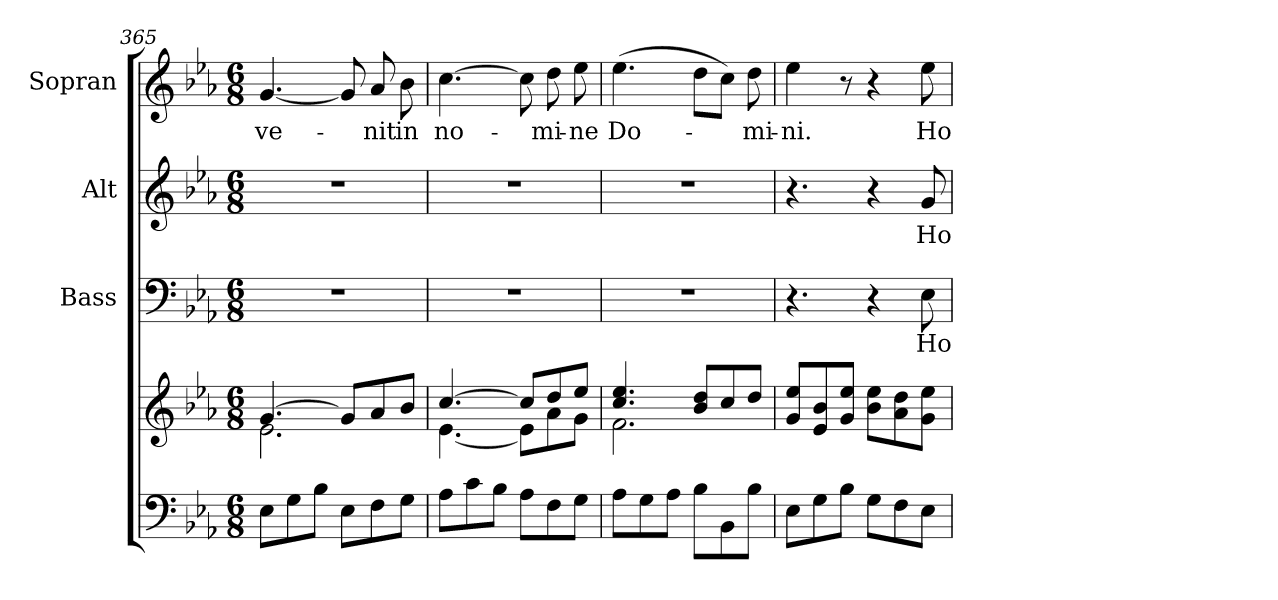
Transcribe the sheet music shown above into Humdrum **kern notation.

**kern	**kern	**kern	**text	**kern	**text	**kern	**text
*part4	*part4	*part3	*part3	*part2	*part2	*part1	*part1
*staff5	*staff4	*staff3	*staff3	*staff2	*staff2	*staff1	*staff1
*	*	*I"Bass	*	*I"Alt	*	*I"Sopran	*
*	*	*I'B.	*	*I'A.	*	*I'S.	*
!!LO:PB:g=z
*clefF4	*clefG2	*clefF4	*	*clefG2	*	*clefG2	*
*k[b-e-a-]	*k[b-e-a-]	*k[b-e-a-]	*	*k[b-e-a-]	*	*k[b-e-a-]	*
*E-:	*E-:	*E-:	*	*E-:	*	*E-:	*
*M6/8	*M6/8	*M6/8	*	*M6/8	*	*M6/8	*
=365	=365	=365	=365	=365	=365	=365	=365
*	*^	*	*	*	*	*	*
!	!	!	!	!	!	!	!	!LO:LY:b
8E-\L	[>4.g/	2.e-\	2.r	.	2.r	.	[4.g/	ve-
8G\	.	.	.	.	.	.	.	.
8B-\J	.	.	.	.	.	.	.	.
8E-\L	8g/L]	.	.	.	.	.	8g/]	.
!	!	!	!	!	!	!	!	!LO:LY:b
8F\	8a-/	.	.	.	.	.	8a-/	-nit
!	!	!	!	!	!	!	!	!LO:LY:b
8G\J	8b-/J	.	.	.	.	.	8b-\	in
=366	=366	=366	=366	=366	=366	=366	=366	=366
!	!	!	!	!	!	!	!	!LO:LY:b
8A-\L	[>4.cc/	[<4.e-\	2.r	.	2.r	.	[4.cc\	no-
8c\	.	.	.	.	.	.	.	.
8B-\J	.	.	.	.	.	.	.	.
8A-\L	8cc/L]	8e-\L]	.	.	.	.	8cc\]	.
!	!	!	!	!	!	!	!	!LO:LY:b
8F\	8dd/	8a-\	.	.	.	.	8dd\	-mi-
!	!	!	!	!	!	!	!	!LO:LY:b
8G\J	8ee-/J	8g\J	.	.	.	.	8ee-\	-ne
=367	=367	=367	=367	=367	=367	=367	=367	=367
!	!	!	!	!	!	!	!	!LO:LY:b
8A-\L	4.cc/ 4.ee-/	2.f\	2.r	.	2.r	.	(>4.ee-\	Do-
8G\	.	.	.	.	.	.	.	.
8A-\J	.	.	.	.	.	.	.	.
8B-\L	8b-/ 8dd/L	.	.	.	.	.	8dd\L	.
8BB-\	8cc/	.	.	.	.	.	8cc\J)	.
!	!	!	!	!	!	!	!	!LO:LY:b
8B-\J	8dd/J	.	.	.	.	.	8dd\	-mi-
*	*v	*v	*	*	*	*	*	*
=368	=368	=368	=368	=368	=368	=368	=368
!	!	!	!	!	!	!	!LO:LY:b
8E-\L	8g/ 8ee-/L	4.r	.	4.r	.	4ee-\	-ni.
8G\	8e-/ 8b-/	.	.	.	.	.	.
8B-\J	8g/ 8ee-/J	.	.	.	.	8r	.
8G\L	8b-\ 8ee-\L	4r	.	4r	.	4r	.
8F\	8a-\ 8dd\	.	.	.	.	.	.
!	!	!	!LO:LY:b	!	!LO:LY:b	!	!LO:LY:b
8E-\J	8g\ 8ee-\J	8E-\	Ho-	8g/	Ho-	8ee-\	Ho-
=	=	=	=	=	=	=	=
*-	*-	*-	*-	*-	*-	*-	*-
